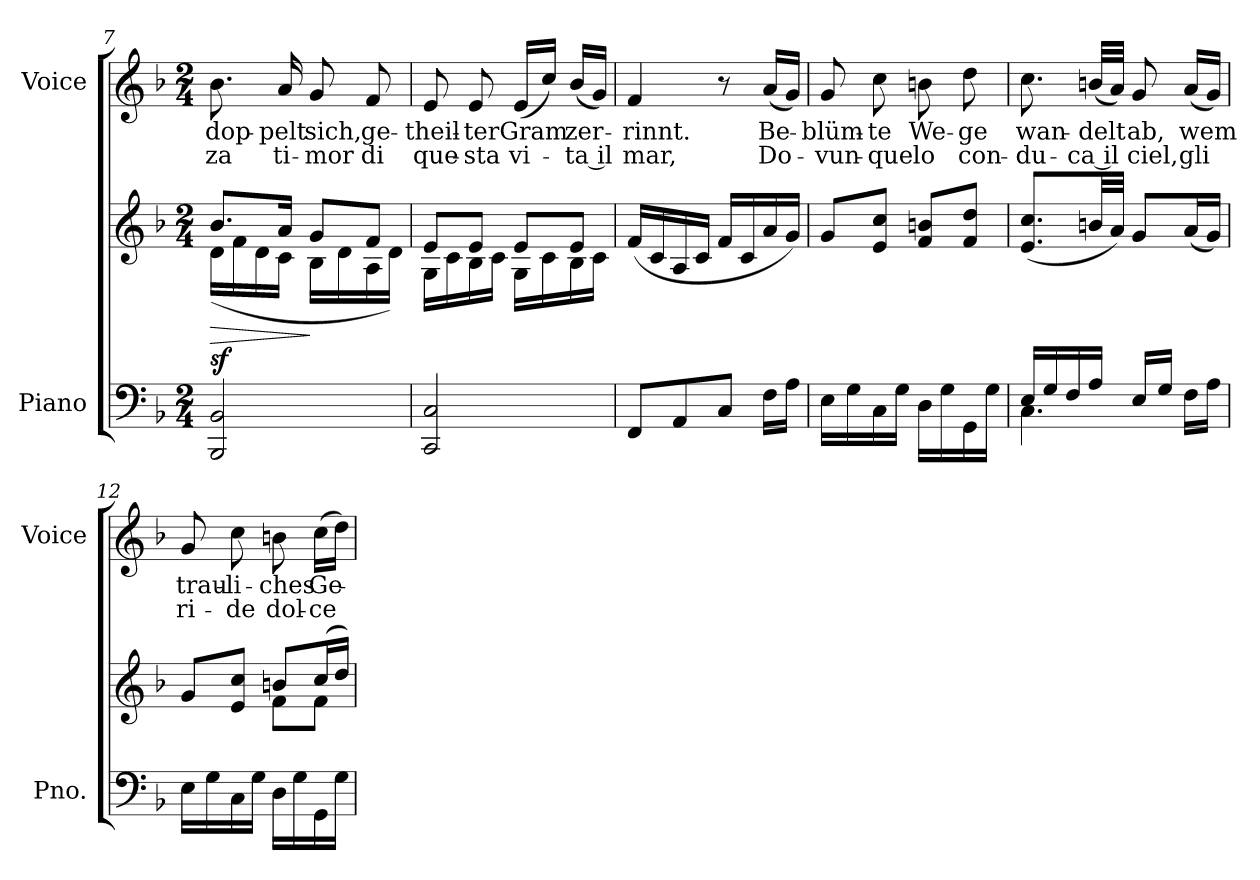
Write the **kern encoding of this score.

**kern	**kern	**dynam	**kern	**text	**text
*part2	*part2	*part2	*part1	*part1	*part1
*staff3	*staff2	*staff2/3	*staff1	*staff1	*staff1
*I"Piano	*	*	*I"Voice	*	*
*I'Pno.	*	*	*I'Voice	*	*
*clefF4	*clefG2	*	*clefG2	*	*
*k[b-]	*k[b-]	*	*k[b-]	*	*
*F:	*F:	*	*F:	*	*
*M2/4	*M2/4	*	*M2/4	*	*
=7	=7	=7	=7	=7	=7
*	*^	*	*	*	*
!	!	!	!LO:HP:b	!	!	!
!	!	!	!	!	!LO:LY:b:color=#000000	!LO:LY:b:color=#000000
2BBB-i/ 2BB-i	8.b-i/L	(16di\LL	> sf	8.b-i\	-dop-	-za
.	.	16fi\	.	.	.	.
.	.	16di\	.	.	.	.
!	!	!	!	!	!LO:LY:b:color=#000000	!LO:LY:b:color=#000000
.	16ai/Jk	16ci\JJ	.	16ai/	-pelt	ti-
!	!	!	!	!	!LO:LY:b:color=#000000	!LO:LY:b:color=#000000
.	8gi/L	16B-i\LL	]	8gi/	sich,	-mor
.	.	16di\	.	.	.	.
!	!	!	!	!	!LO:LY:b:color=#000000	!LO:LY:b:color=#000000
.	8fi/J	16Ai\	.	8fi/	ge-	di
.	.	16di\JJ)	.	.	.	.
=8	=8	=8	=8	=8	=8	=8
!	!	!	!	!	!LO:LY:b:color=#000000	!LO:LY:b:color=#000000
2CCi/ 2Ci	8ei/L	16Gi\LL	.	8ei/	-theil-	que-
.	.	16ci\	.	.	.	.
!	!	!	!	!	!LO:LY:b:color=#000000	!LO:LY:b:color=#000000
.	8ei/J	16B-i\	.	8ei/	-ter	-sta
.	.	16ci\JJ	.	.	.	.
!	!	!	!	!	!LO:LY:b:color=#000000	!LO:LY:b:color=#000000
.	8ei/L	16Gi\LL	.	(16ei/LL	Gram	vi-
.	.	16ci\	.	16cci/JJ)	.	.
!	!	!	!	!	!LO:LY:b:color=#000000	!LO:LY:b:color=#000000
.	8ei/J	16B-i\	.	(16b-i/LL	zer-	-ta il
.	.	16ci\JJ	.	16gi/JJ)	.	.
*	*v	*v	*	*	*	*
=9	=9	=9	=9	=9	=9
*	*^	*	*	*	*
!	!	!	!	!	!LO:LY:b:color=#000000	!LO:LY:b:color=#000000
*	*v	*v	*	*	*	*
8FFi/L	(16fi/LL	.	4fi/	-rinnt.	mar,
.	16ci/	.	.	.	.
8AAi/	16Ai/	.	.	.	.
.	16ci/JJ	.	.	.	.
8Ci/J	16fi/LL	.	8r	.	.
.	16ci/	.	.	.	.
!	!	!	!	!LO:LY:b:color=#000000	!LO:LY:b:color=#000000
16Fi\LL	16ai/	.	(16ai/LL	Be-	Do-
16Ai\JJ	16gi/JJ)	.	16gi/JJ)	.	.
=10	=10	=10	=10	=10	=10
!	!	!	!	!LO:LY:b:color=#000000	!LO:LY:b:color=#000000
16Ei\LL	8gi/L	.	8gi/	-blüm-	-vun-
16Gi\	.	.	.	.	.
!	!	!	!	!LO:LY:b:color=#000000	!LO:LY:b:color=#000000
16Ci\	8ei/ 8cciJ	.	8cci\	-te	-que
16Gi\JJ	.	.	.	.	.
!	!	!	!	!LO:LY:b:color=#000000	!LO:LY:b:color=#000000
16Di\LL	8fi/ 8bniL	.	8bni\	We-	lo
16Gi\	.	.	.	.	.
!	!	!	!	!LO:LY:b:color=#000000	!LO:LY:b:color=#000000
16GGi\	8fi/ 8ddiJ	.	8ddi\	-ge	con-
16Gi\JJ	.	.	.	.	.
!!LO:LB:g=z
=11	=11	=11	=11	=11	=11
*^	*	*	*	*	*
!	!	!	!	!	!LO:LY:b:color=#000000	!LO:LY:b:color=#000000
16Ei/LL	4.Ci\	(8.ei/ 8.cciL	.	8.cci\	wan-	-du-
16Gi/	.	.	.	.	.	.
16Fi/	.	.	.	.	.	.
!	!	!	!	!	!LO:LY:b:color=#000000	!LO:LY:b:color=#000000
16Ai/JJ	.	32bni/LL	.	(32bni/LLL	-delt	-ca il
.	.	32ai/JJJ)	.	32ai/JJJ)	.	.
!	!	!	!	!	!LO:LY:b:color=#000000	!LO:LY:b:color=#000000
16Ei/LL	.	8gi/L	.	8gi/	ab,	ciel,
16Gi/JJ	.	.	.	.	.	.
!	!	!	!	!	!LO:LY:b:color=#000000	!LO:LY:b:color=#000000
16Fi\LL	8ryy	(16ai/L	.	(16ai/LL	wem	gli
16Ai\JJ	.	16gi/JJ)	.	16gi/JJ)	.	.
*v	*v	*	*	*	*	*
=12	=12	=12	=12	=12	=12
*	*^	*	*	*	*
!	!	!	!	!	!LO:LY:b:color=#000000	!LO:LY:b:color=#000000
16Ei\LL	8gi/L	4ryy	.	8gi/	trau-	ri-
16Gi\	.	.	.	.	.	.
!	!	!	!	!	!LO:LY:b:color=#000000	!LO:LY:b:color=#000000
16Ci\	8ei/ 8cciJ	.	.	8cci\	-li-	-de
16Gi\JJ	.	.	.	.	.	.
!	!	!	!	!	!LO:LY:b:color=#000000	!LO:LY:b:color=#000000
16Di\LL	8bni/L	8fi\L	.	8bni\	-ches	dol-
16Gi\	.	.	.	.	.	.
!	!	!	!	!	!LO:LY:b:color=#000000	!LO:LY:b:color=#000000
16GGi\	(16cci/L	8fi\J	.	(16cci\LL	Ge-	-ce
16Gi\JJ	16ddi/JJ)	.	.	16ddi\JJ)	.	.
*	*v	*v	*	*	*	*
=	=	=	=	=	=
*-	*-	*-	*-	*-	*-
